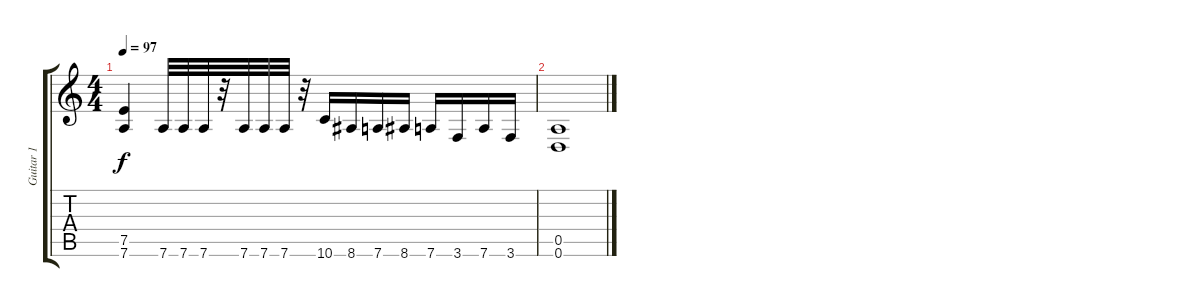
\track ("Guitar 1" "Guitar 1") {instrument distortionguitar}
\staff {score tabs}
\tuning (E4 B3 G3 D3 A2 D2) {hide}
\ts (4 4)
\tempo 97
\clef g2
\ks c
(7.5 7.6).4{dy f} 7.6.32 7.6.32 7.6.32 r.32 7.6.32 7.6.32 7.6.32 r.32 10.6.16 8.6.16 7.6.16 8.6.16 7.6.16 3.6.16 7.6.16 3.6.16 |
(0.5 0.6).1
